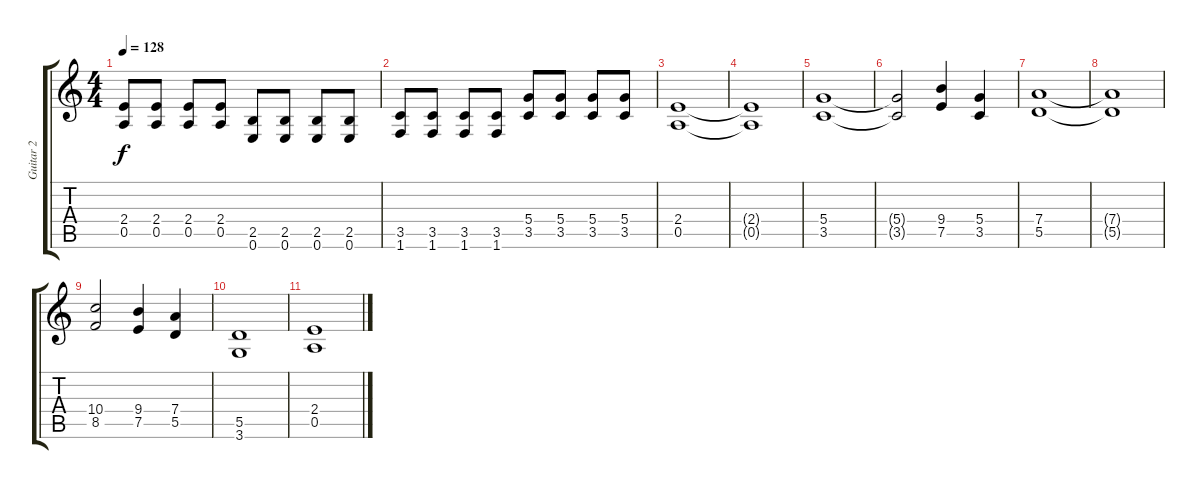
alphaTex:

\track ("Guitar 2" "Guitar 2") {instrument distortionguitar}
\staff {score tabs}
\tuning (E4 B3 G3 D3 A2 E2) {hide}
\ts (4 4)
\tempo 128
\clef g2
\ks c
(2.4 0.5).8{dy f volume 13} (2.4 0.5).8 (2.4 0.5).8 (2.4 0.5).8 (2.5 0.6).8 (2.5 0.6).8 (2.5 0.6).8 (2.5 0.6).8 |
(3.5 1.6).8 (3.5 1.6).8 (3.5 1.6).8 (3.5 1.6).8 (5.4 3.5).8 (5.4 3.5).8 (5.4 3.5).8 (5.4 3.5).8 |
(2.4 0.5).1 |
(2.4{t} 0.5{t}).1 |
(5.4 3.5).1 |
(5.4{t} 3.5{t}).2 (9.4 7.5).4 (5.4 3.5).4 |
(7.4 5.5).1 |
(7.4{t} 5.5{t}).1 |
(10.4 8.5).2 (9.4 7.5).4 (7.4 5.5).4 |
(5.5 3.6).1 |
(2.4 0.5).1
